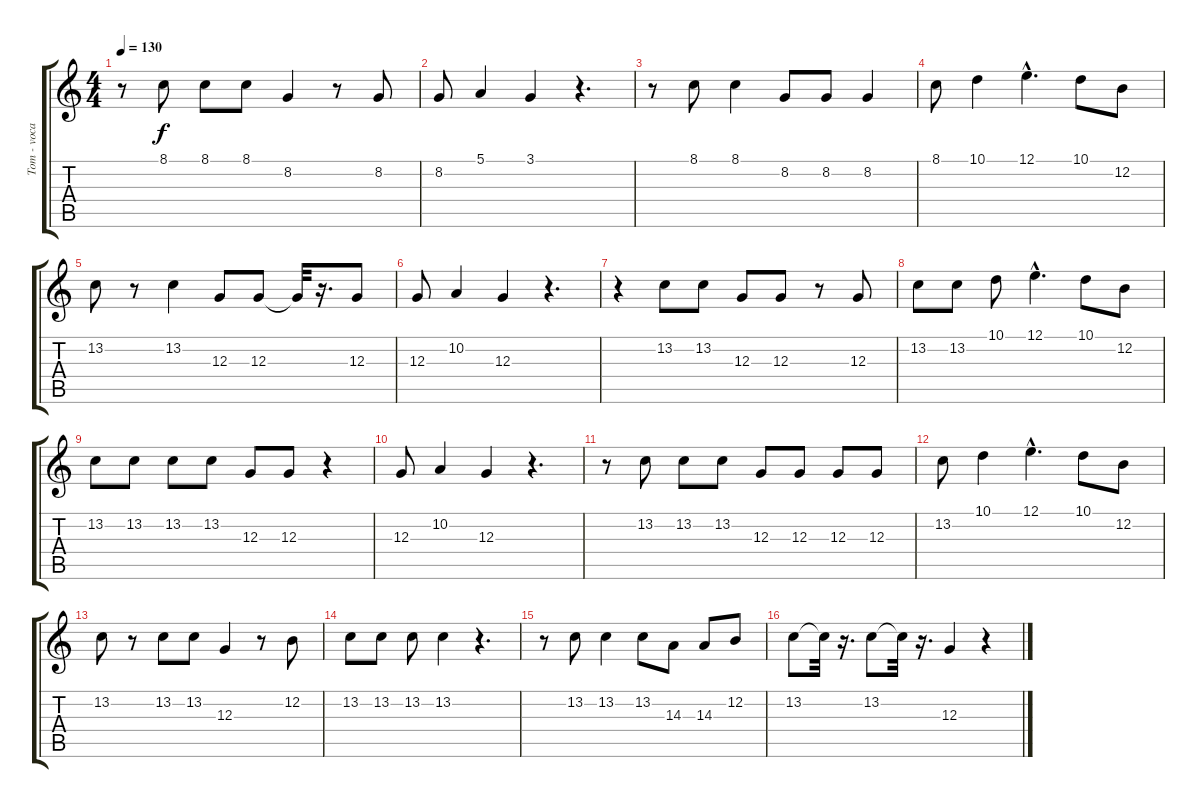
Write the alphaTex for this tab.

\track ("Tom - vocal" "Tom - voca") {instrument recorder}
\staff {score tabs}
\tuning (E4 B3 G3 D3 A2 E2) {hide}
\ts (4 4)
\tempo 130
\clef g2
\ks c
r.8{dy f} 8.1.8 8.1.8 8.1.8 8.2.4 r.8 8.2.8 |
8.2.8 5.1.4 3.1.4 r.4{d} |
r.8 8.1.8 8.1.4 8.2.8 8.2.8 8.2.4 |
8.1.8 10.1.4 12.1{hac}.4{d} 10.1.8 12.2.8 |
13.2.8 r.8 13.2.4 12.3.8 12.3.8 12.3{t}.32 r.16{d} 12.3.8 |
12.3.8 10.2.4 12.3.4 r.4{d} |
r.4 13.2.8 13.2.8 12.3.8 12.3.8 r.8 12.3.8 |
13.2.8 13.2.8 10.1.8 12.1{hac}.4{d} 10.1.8 12.2.8 |
13.2.8 13.2.8 13.2.8 13.2.8 12.3.8 12.3.8 r.4 |
12.3.8 10.2.4 12.3.4 r.4{d} |
r.8 13.2.8 13.2.8 13.2.8 12.3.8 12.3.8 12.3.8 12.3.8 |
13.2.8 10.1.4 12.1{hac}.4{d} 10.1.8 12.2.8 |
13.2.8 r.8 13.2.8 13.2.8 12.3.4 r.8 12.2.8 |
13.2.8 13.2.8 13.2.8 13.2.4 r.4{d} |
r.8 13.2.8 13.2.4 13.2.8 14.3.8 14.3.8 12.2.8 |
13.2.8 13.2{t}.32 r.16{d} 13.2.8 13.2{t}.32 r.16{d} 12.3.4 r.4
